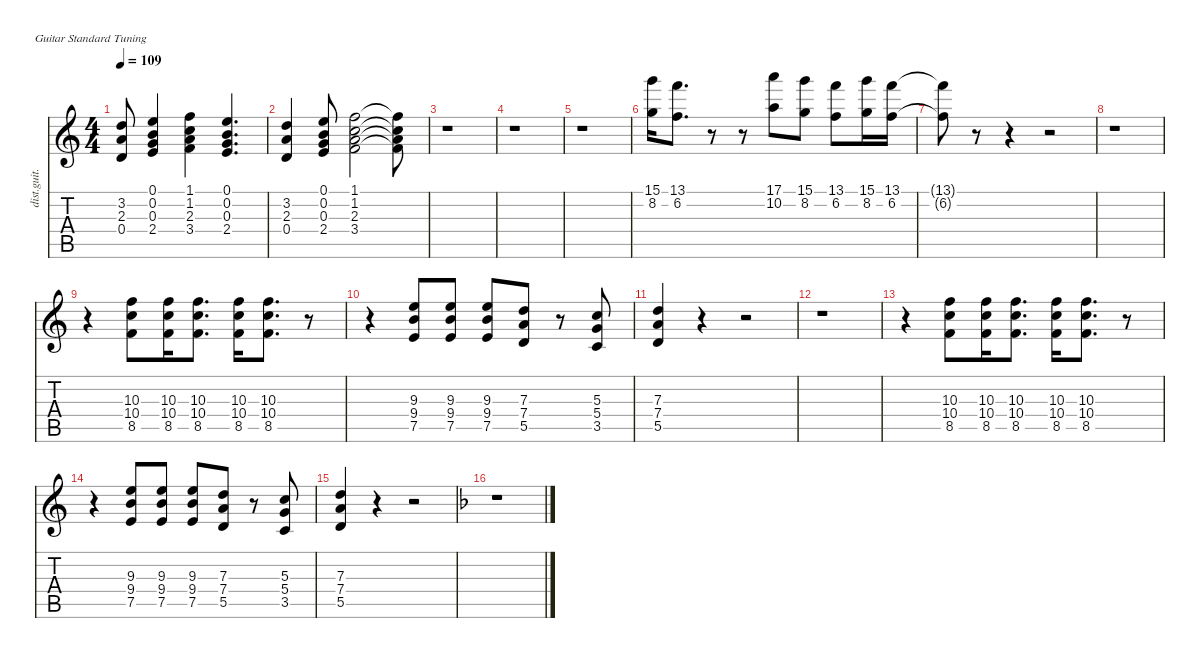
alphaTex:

\defaultSystemsLayout 4
\hideDynamics
\bracketExtendMode nobrackets
\otherSystemsTrackNameOrientation horizontal
\track ("Vocals Hi" "dist.guit.") {instrument distortionguitar}
\staff {score tabs}
\tuning (E4 B3 G3 D3 A2 E2)
\ts (4 4)
\tempo 109
\clef g2
\ks c
(3.2 2.3 0.4).8{dy f beam Up} (0.1 0.2 0.3 2.4).4{beam Up} (1.1 1.2 2.3 3.4).4{beam Down} (0.1 0.2 0.3 2.4).4{d beam Up} |
(3.2 2.3 0.4).4{beam Up} (0.1 0.2 0.3 2.4).8{beam Up} (1.1 1.2 2.3 3.4).2{beam Down} (1.1{t} 1.2{t} 2.3{t} 3.4{t}).8{beam Down} |
r.1{beam Down} |
r.1{beam Down} |
r.1{beam Down} |
(15.1 8.2).16{beam Down} (13.1 6.2).8{d beam Down} r.8{beam Down} r.8{beam Down} (17.1 10.2).8{beam Down} (15.1 8.2).8{beam Down} (13.1 6.2).8{beam Down} (15.1 8.2).16{beam Down} (13.1 6.2).16{beam Down} |
(13.1{t} 6.2{t}).8{beam Down} r.8{beam Down} r.4{beam Down} r.2{beam Down} |
r.1{beam Down} |
r.4{beam Down} (10.3 10.4 8.5).8{beam Down} (10.3 10.4 8.5).16{beam Down} (10.3 10.4 8.5).8{d beam Down} (10.3 10.4 8.5).16{beam Down} (10.3 10.4 8.5).8{d beam Down} r.8{beam Down} |
r.4{beam Down} (9.3 9.4 7.5).8{beam Up} (9.3 9.4 7.5).8{beam Up} (9.3 9.4 7.5).8{beam Up} (7.3 7.4 5.5).8{beam Up} r.8{beam Up} (5.3 5.4 3.5).8{beam Up} |
(7.3 7.4 5.5).4{beam Up} r.4{beam Up} r.2{beam Up} |
r.1{beam Down} |
r.4{beam Down} (10.3 10.4 8.5).8{beam Down} (10.3 10.4 8.5).16{beam Down} (10.3 10.4 8.5).8{d beam Down} (10.3 10.4 8.5).16{beam Down} (10.3 10.4 8.5).8{d beam Down} r.8{beam Down} |
r.4{beam Down} (9.3 9.4 7.5).8{beam Up} (9.3 9.4 7.5).8{beam Up} (9.3 9.4 7.5).8{beam Up} (7.3 7.4 5.5).8{beam Up} r.8{beam Up} (5.3 5.4 3.5).8{beam Up} |
(7.3 7.4 5.5).4{beam Up} r.4{beam Up} r.2{beam Up} |
\ks dminor
r.1{beam Down}
